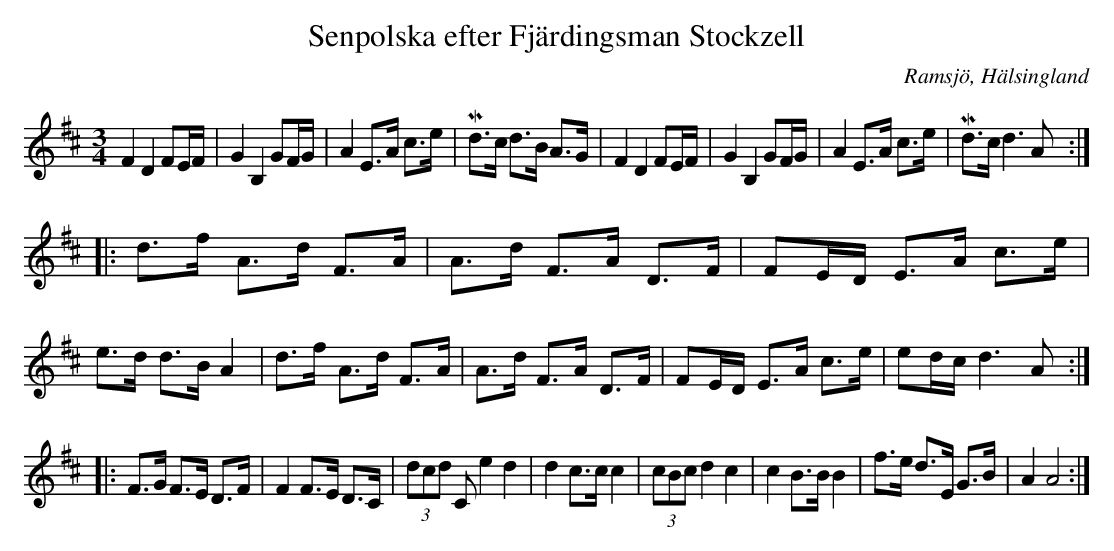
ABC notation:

X:1
T: Senpolska efter Fjärdingsman Stockzell
O: Ramsjö, Hälsingland
M:3/4
L:1/8
K:D
F2 D2 FE/F/|G2 B,2 GF/G/| A2 E>A c>e|Md>c d>B A>G|F2 D2 FE/F/|G2 B,2 GF/G/| A2 E>A c>e|Md>c d2>A2:|
|:d>f A>d F>A| A>d F>A D>F|FE/D/ E>A c>e|e>d d>B A2|d>f A>d F>A| A>d F>A D>F|FE/D/ E>A c>e|ed/c/ d2>A2:|
|:F>G F>E D>F|F2 F>E D>C|(3dcd Ce2 d2|d2 c>c c2|(3cBc d2 c2|c2 B>B B2|f>e d>E G>B|A2 A4:|
